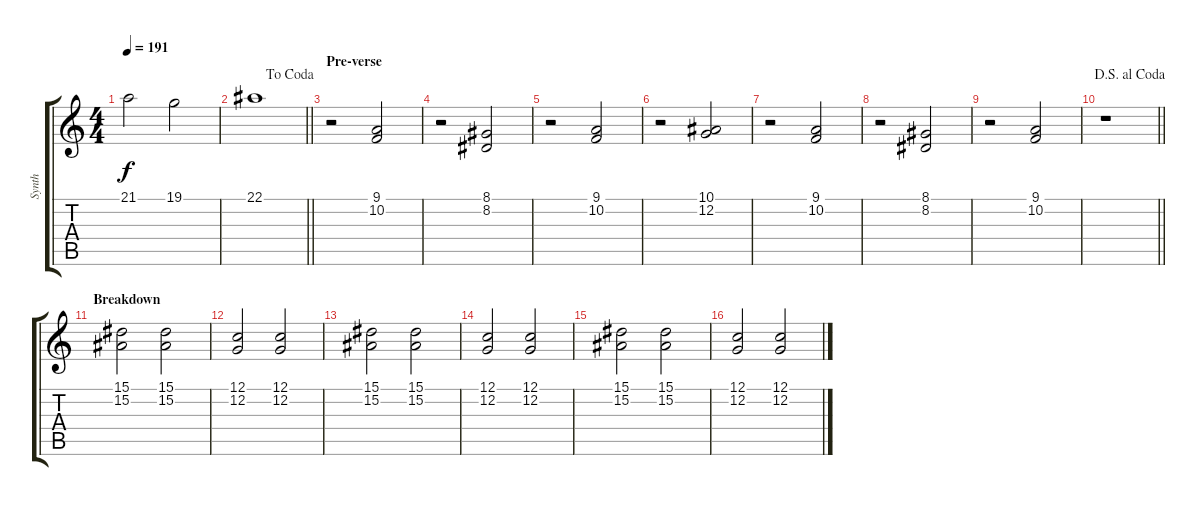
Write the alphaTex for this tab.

\track ("Synth" "Synth") {instrument stringensemble1}
\staff {score tabs}
\tuning (C4 G3 Eb3 Bb2 F2 C2) {hide}
\ts (4 4)
\tempo 191
\clef g2
\ks c
21.1.2{dy f} 19.1.2 |
\jump dacoda
\barLineRight lightlight
22.1.1 |
\section ("" "Pre-verse")
r.2 (9.1 10.2).2 |
r.2 (8.1 8.2).2 |
r.2 (9.1 10.2).2 |
r.2 (10.1 12.2).2 |
r.2 (9.1 10.2).2 |
r.2 (8.1 8.2).2 |
r.2 (9.1 10.2).2 |
\jump dalsegnoalcoda
\barLineRight lightlight
r.1 |
\section ("" "Breakdown")
(15.1 15.2).2 (15.1 15.2).2 |
(12.1 12.2).2 (12.1 12.2).2 |
(15.1 15.2).2 (15.1 15.2).2 |
(12.1 12.2).2 (12.1 12.2).2 |
(15.1 15.2).2 (15.1 15.2).2 |
(12.1 12.2).2 (12.1 12.2).2
